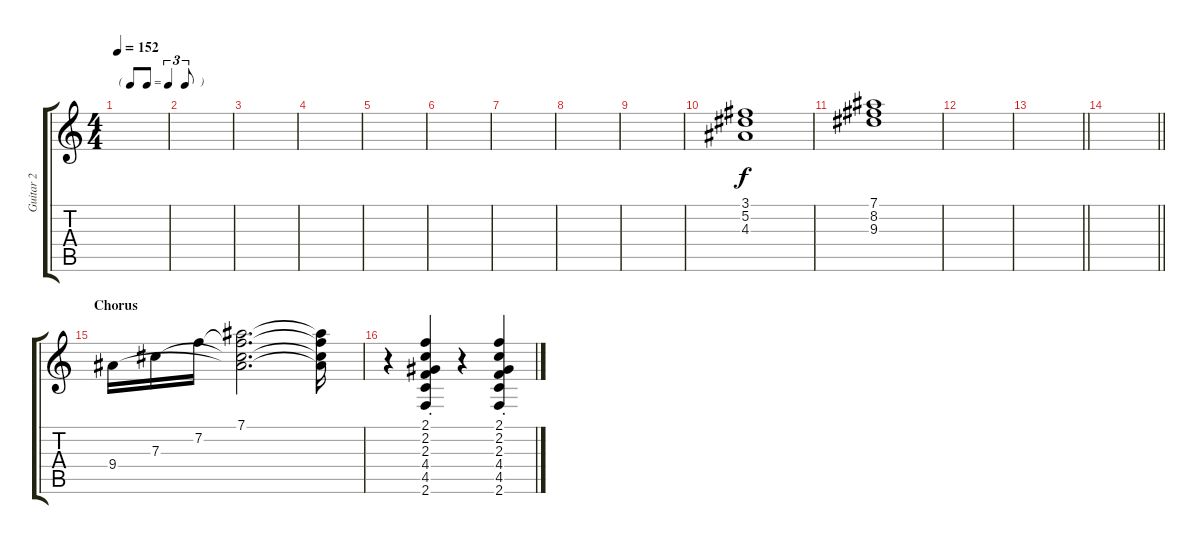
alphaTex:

\track ("Guitar 2" "Guitar 2") {instrument electricguitarclean}
\staff {score tabs}
\tuning (Eb4 Bb3 Gb3 Db3 Ab2 Eb2) {hide}
\ts (4 4)
\tf triplet8th
\tempo 152
\clef g2
\ks c
|
|
|
|
|
|
|
|
|
(3.1 5.2 4.3).1 |
(7.1 8.2 9.3).1 |
|
\barLineRight lightlight
|
\barLineRight lightlight
|
\section ("" "Chorus")
9.4.16 7.3.16 7.2.16 (7.1 7.2{t} 7.3{t} 9.4{t}).2{d} (7.1{t} 7.2{t} 7.3{t} 9.4{t}).16 |
r.4 (2.1{st} 2.2{st} 2.3{st} 4.4{st} 4.5{st} 2.6{st}).4 r.4 (2.1{st} 2.2{st} 2.3{st} 4.4{st} 4.5{st} 2.6{st}).4
